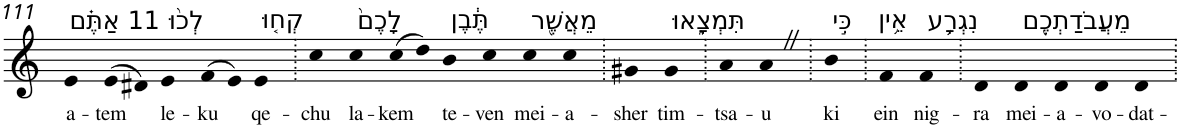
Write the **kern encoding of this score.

**kern	**text
*part1	*part1
*staff1	*staff1
*I"Piano	*
*I'Pno	*
!!LO:PB:g=z
*clefG2	*
*k[]	*
=111	=111
!LO:TX:a:t=11 אַתֶּ֗ם	!
!	!LO:LY:b
4e	a-
!	!LO:LY:b
(>8e	-tem
8d#X)	.
!LO:TX:a:t=לְכ֨וּ	!
!	!LO:LY:b
4e	le-
!	!LO:LY:b
(>8f	-ku
8e)	.
!LO:TX:a:t=קְח֤וּ	!
!	!LO:LY:b
4e	qe-
=112.	=112.
!	!LO:LY:b
4cc	-chu
!LO:TX:a:t=לָכֶם֙	!
!	!LO:LY:b
4cc	la-
!	!LO:LY:b
(>8cc	-kem
8dd)	.
!LO:TX:a:t=תֶּ֔בֶן	!
!	!LO:LY:b
4b	te-
!	!LO:LY:b
4cc	-ven
!LO:TX:a:t=מֵאֲשֶׁ֖ר	!
!	!LO:LY:b
4cc	mei-
!	!LO:LY:b
4cc	-a-
=113.	=113.
!	!LO:LY:b
4g#X	-sher
!LO:TX:a:t=תִּמְצָ֑אוּ	!
!	!LO:LY:b
4g#	tim-
=114.	=114.
!	!LO:LY:b
4a	-tsa-
!	!LO:LY:b
4aZ	-u
=115.	=115.
!LO:TX:a:t=כִּ֣י	!
!	!LO:LY:b
4b	ki
=116.	=116.
!LO:TX:a:t=אֵ֥ין	!
!	!LO:LY:b
4f	ein
!LO:TX:a:t=נִגְרָ֛ע	!
!	!LO:LY:b
4f	nig-
=117.	=117.
!	!LO:LY:b
4d	-ra
!LO:TX:a:t=מֵעֲבֹדַתְכֶ֖ם	!
!	!LO:LY:b
4d	mei-
!	!LO:LY:b
4d	-a-
!	!LO:LY:b
4d	-vo-
!	!LO:LY:b
4d	-dat-
=.	=.
*-	*-
